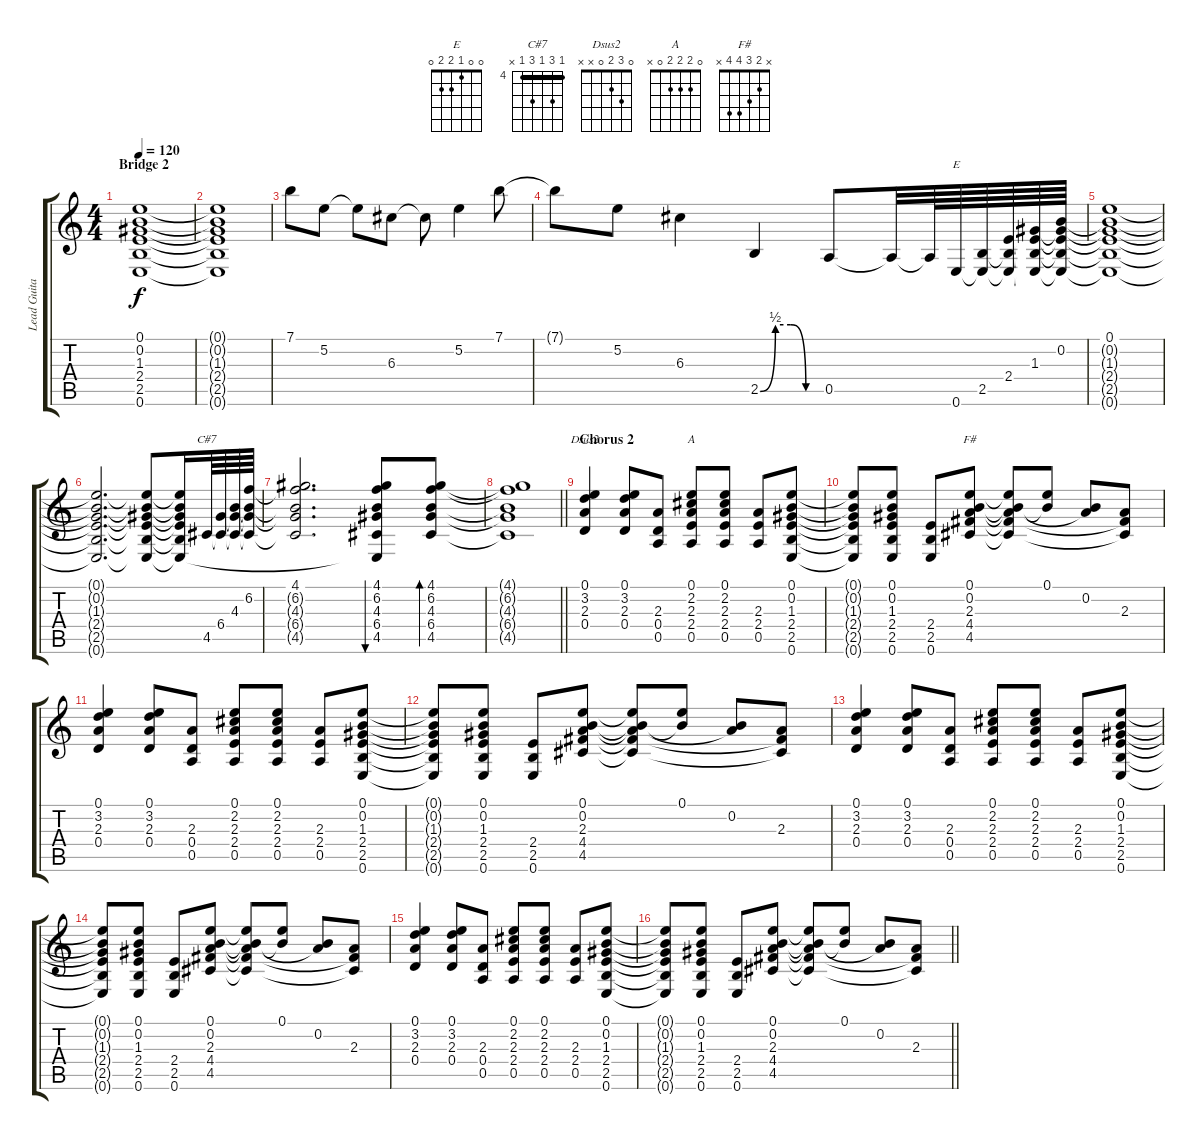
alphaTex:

\track ("Lead Guitar" "Lead Guita") {instrument overdrivenguitar}
\staff {score tabs}
\tuning (E4 B3 G3 D3 A2 E2) {hide}
\chord ("E" 0 0 1 2 2 0)
\chord ("C#7" 4 6 4 6 4 x) {firstfret 4 barre 4}
\chord ("Dsus2" 0 3 2 0 x x)
\chord ("A" 0 2 2 2 0 x)
\chord ("F#" x 2 3 4 4 x)
\ts (4 4)
\section ("" "Bridge 2")
\tempo 120
\clef g2
\ks c
(0.1 0.2{t} 1.3{t} 2.4{t} 2.5{t} 0.6{t}).1{dy f} |
(0.1{t} 0.2{t} 1.3{t} 2.4{t} 2.5{t} 0.6{t}).1 |
7.1.8 5.2.8 5.2{t}.8 6.3.8 6.3{t}.8 5.2.4 7.1.8 |
7.1{t}.8 5.2.8 6.3.4 2.5{be (custom 0 0 15 2 30 2 45 0 60 0)}.4 0.5.8 0.5{t}.32 0.5{t}.64 0.6.64{ch "E"} (2.5 0.6{t}).64 (2.4 2.5{t} 0.6{t}).64 (1.3 2.4{t} 2.5{t} 0.6{t}).64 (0.2 1.3{t} 2.4{t} 2.5{t} 0.6{t}).64 |
(0.1 0.2{t} 1.3{t} 2.4{t} 2.5{t} 0.6{t}).1 |
(0.1{t} 0.2{t} 1.3{t} 2.4{t} 2.5{t} 0.6{t}).2{d} (0.1{t} 0.2{t} 1.3{t} 2.4{t} 2.5{t} 0.6{t}).8 (0.1{t} 0.2{t} 1.3{t} 2.4{t} 2.5{t} 0.6{t}).16 4.5.64{ch "C#7"} (6.4 4.5{t}).64 (4.3 6.4{t} 4.5{t}).64 (6.2 4.3{t} 6.4{t} 4.5{t}).64 |
(4.1 6.2{t} 4.3{t} 6.4{t} 4.5{t}).2{d} (4.1 6.2 4.3 6.4 4.5 0.6{t}).8{bu 60} (4.1 6.2 4.3 6.4 4.5).8{bd 60} |
\barLineRight lightlight
(4.1{t} 6.2{t} 4.3{t} 6.4{t} 4.5{t}).1 |
\section ("" "Chorus 2")
(0.1 3.2 2.3 0.4).4{ch "Dsus2"} (0.1 3.2 2.3 0.4).8 (2.3 0.4 0.5).8 (0.1 2.2 2.3 2.4 0.5).8{ch "A"} (0.1 2.2 2.3 2.4 0.5).8 (2.3 2.4 0.5).8 (0.1 0.2 1.3 2.4 2.5 0.6).8 |
(0.1{t} 0.2{t} 1.3{t} 2.4{t} 2.5{t} 0.6{t}).8 (0.1 0.2 1.3 2.4 2.5 0.6).8 (2.4 2.5 0.6).8 (0.1 0.2 2.3 4.4 4.5).8{ch "F#"} (0.1{t} 0.2{t} 2.3{t} 4.4{t} 4.5{t}).8 (0.1 0.2{t}).8 (0.2 2.3{t}).8 (2.3 4.4{t} 4.5{t}).8 |
(0.1 3.2 2.3 0.4).4 (0.1 3.2 2.3 0.4).8 (2.3 0.4 0.5).8 (0.1 2.2 2.3 2.4 0.5).8 (0.1 2.2 2.3 2.4 0.5).8 (2.3 2.4 0.5).8 (0.1 0.2 1.3 2.4 2.5 0.6).8 |
(0.1{t} 0.2{t} 1.3{t} 2.4{t} 2.5{t} 0.6{t}).8 (0.1 0.2 1.3 2.4 2.5 0.6).8 (2.4 2.5 0.6).8 (0.1 0.2 2.3 4.4 4.5).8 (0.1{t} 0.2{t} 2.3{t} 4.4{t} 4.5{t}).8 (0.1 0.2{t}).8 (0.2 2.3{t}).8 (2.3 4.4{t} 4.5{t}).8 |
(0.1 3.2 2.3 0.4).4 (0.1 3.2 2.3 0.4).8 (2.3 0.4 0.5).8 (0.1 2.2 2.3 2.4 0.5).8 (0.1 2.2 2.3 2.4 0.5).8 (2.3 2.4 0.5).8 (0.1 0.2 1.3 2.4 2.5 0.6).8 |
(0.1{t} 0.2{t} 1.3{t} 2.4{t} 2.5{t} 0.6{t}).8 (0.1 0.2 1.3 2.4 2.5 0.6).8 (2.4 2.5 0.6).8 (0.1 0.2 2.3 4.4 4.5).8 (0.1{t} 0.2{t} 2.3{t} 4.4{t} 4.5{t}).8 (0.1 0.2{t}).8 (0.2 2.3{t}).8 (2.3 4.4{t} 4.5{t}).8 |
(0.1 3.2 2.3 0.4).4 (0.1 3.2 2.3 0.4).8 (2.3 0.4 0.5).8 (0.1 2.2 2.3 2.4 0.5).8 (0.1 2.2 2.3 2.4 0.5).8 (2.3 2.4 0.5).8 (0.1 0.2 1.3 2.4 2.5 0.6).8 |
\barLineRight lightlight
(0.1{t} 0.2{t} 1.3{t} 2.4{t} 2.5{t} 0.6{t}).8 (0.1 0.2 1.3 2.4 2.5 0.6).8 (2.4 2.5 0.6).8 (0.1 0.2 2.3 4.4 4.5).8 (0.1{t} 0.2{t} 2.3{t} 4.4{t} 4.5{t}).8 (0.1 0.2{t}).8 (0.2 2.3{t}).8 (2.3 4.4{t} 4.5{t}).8
